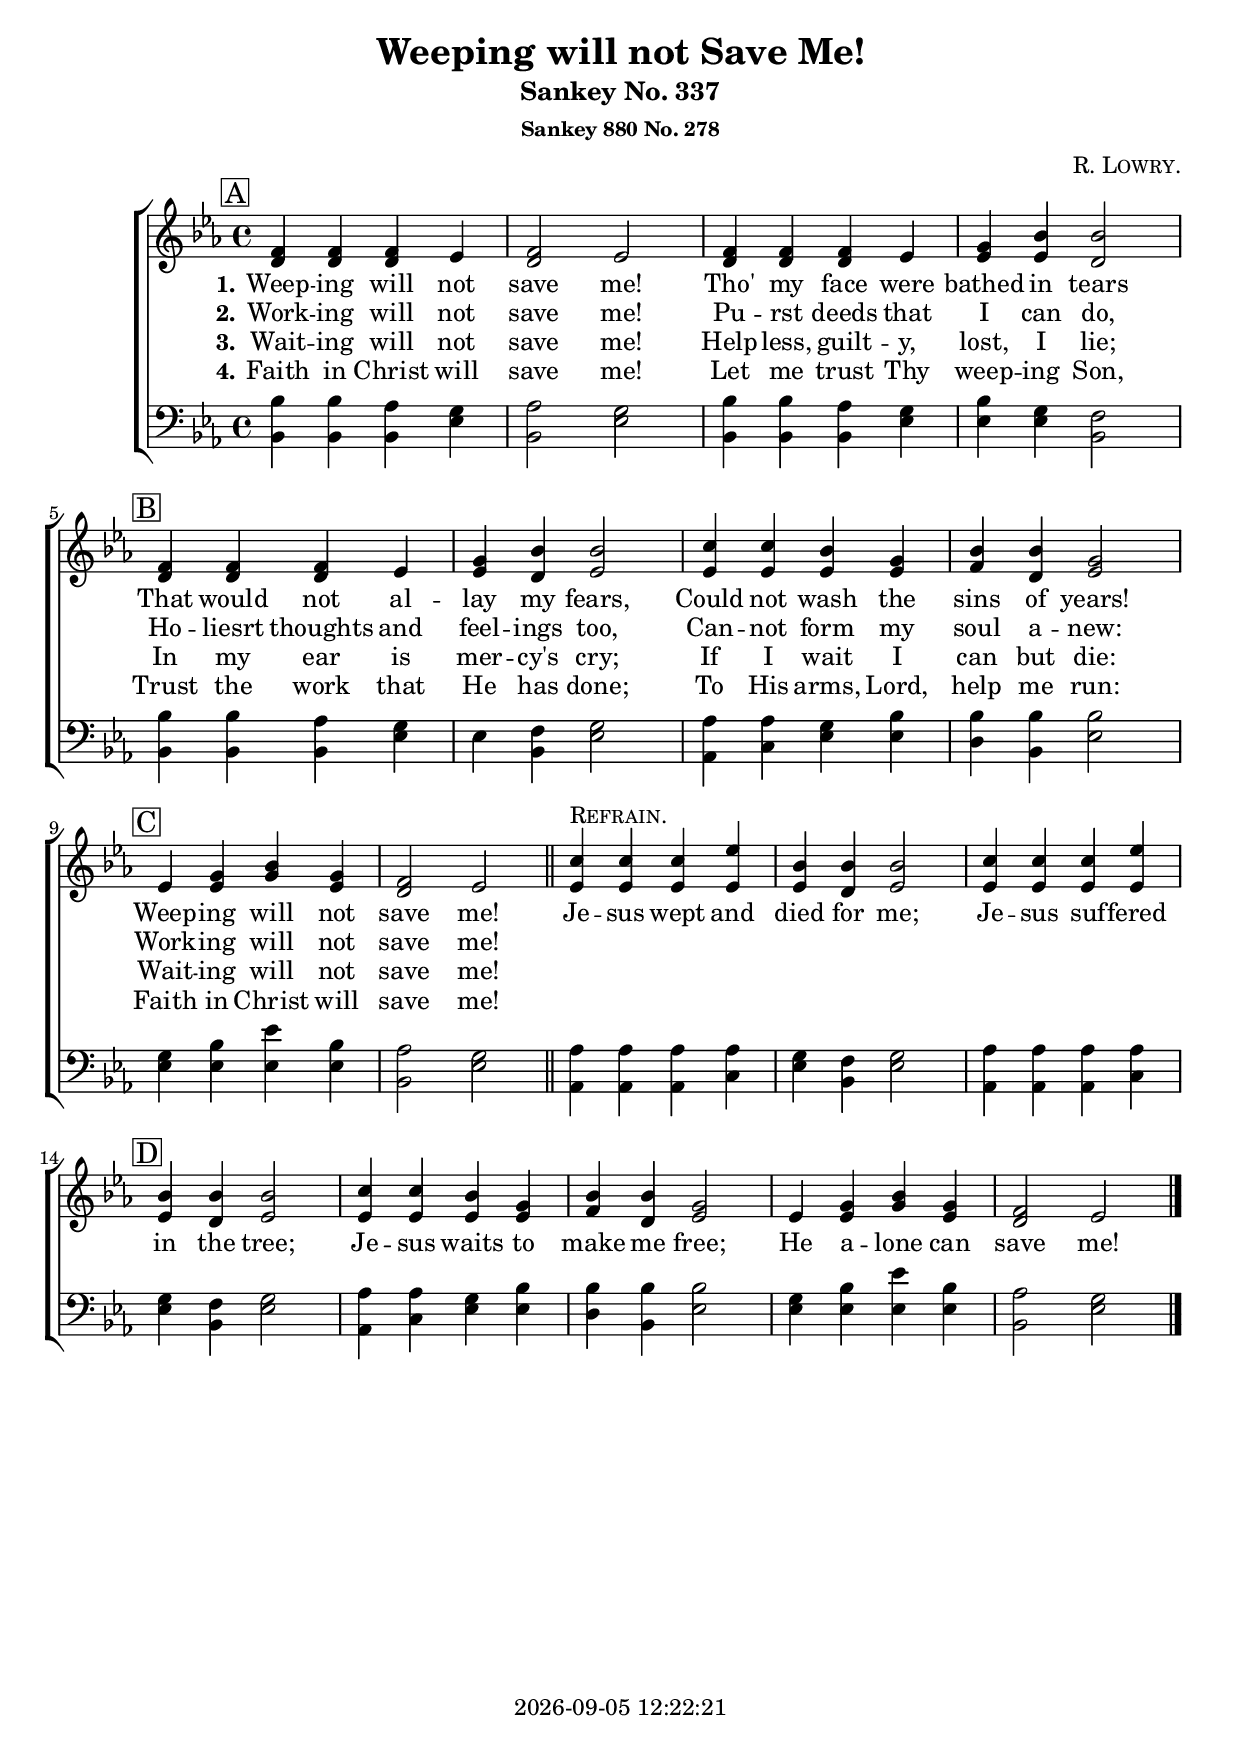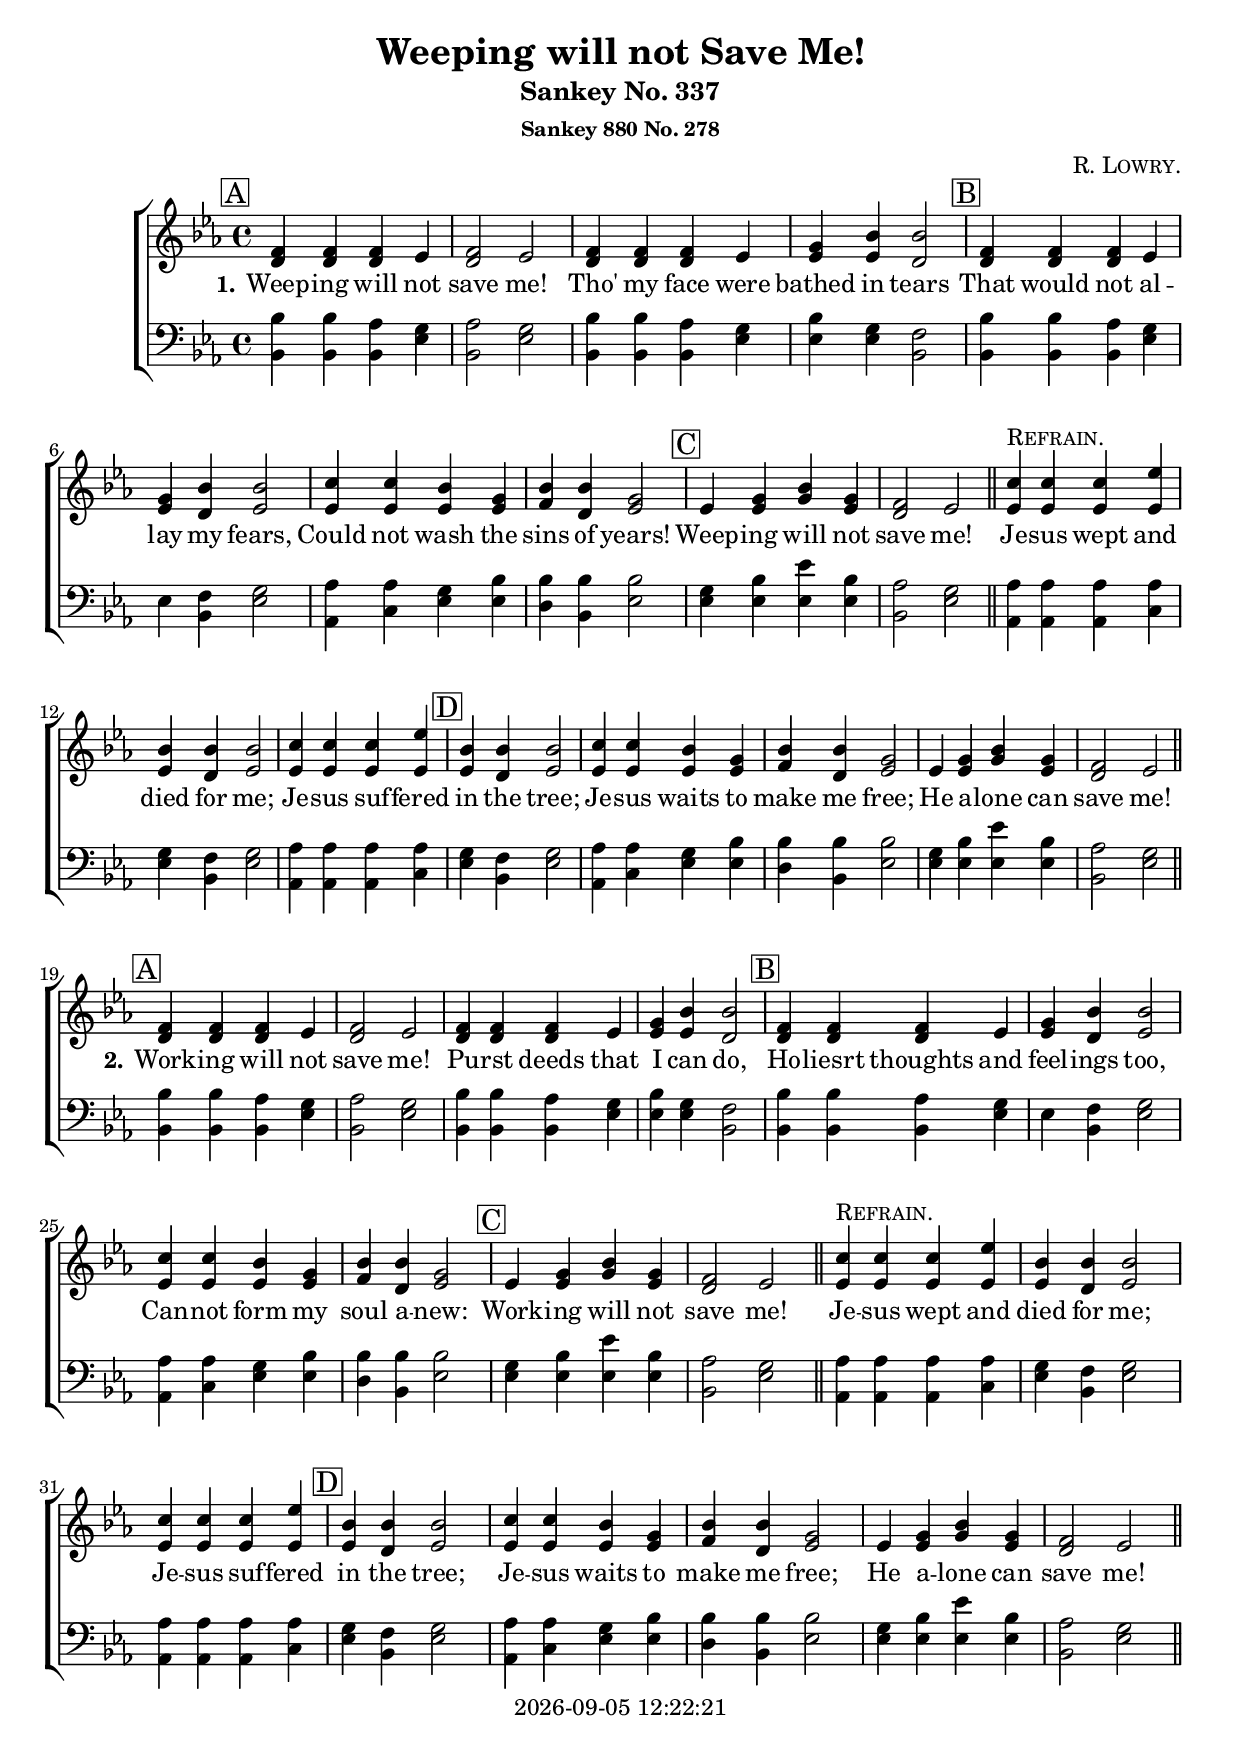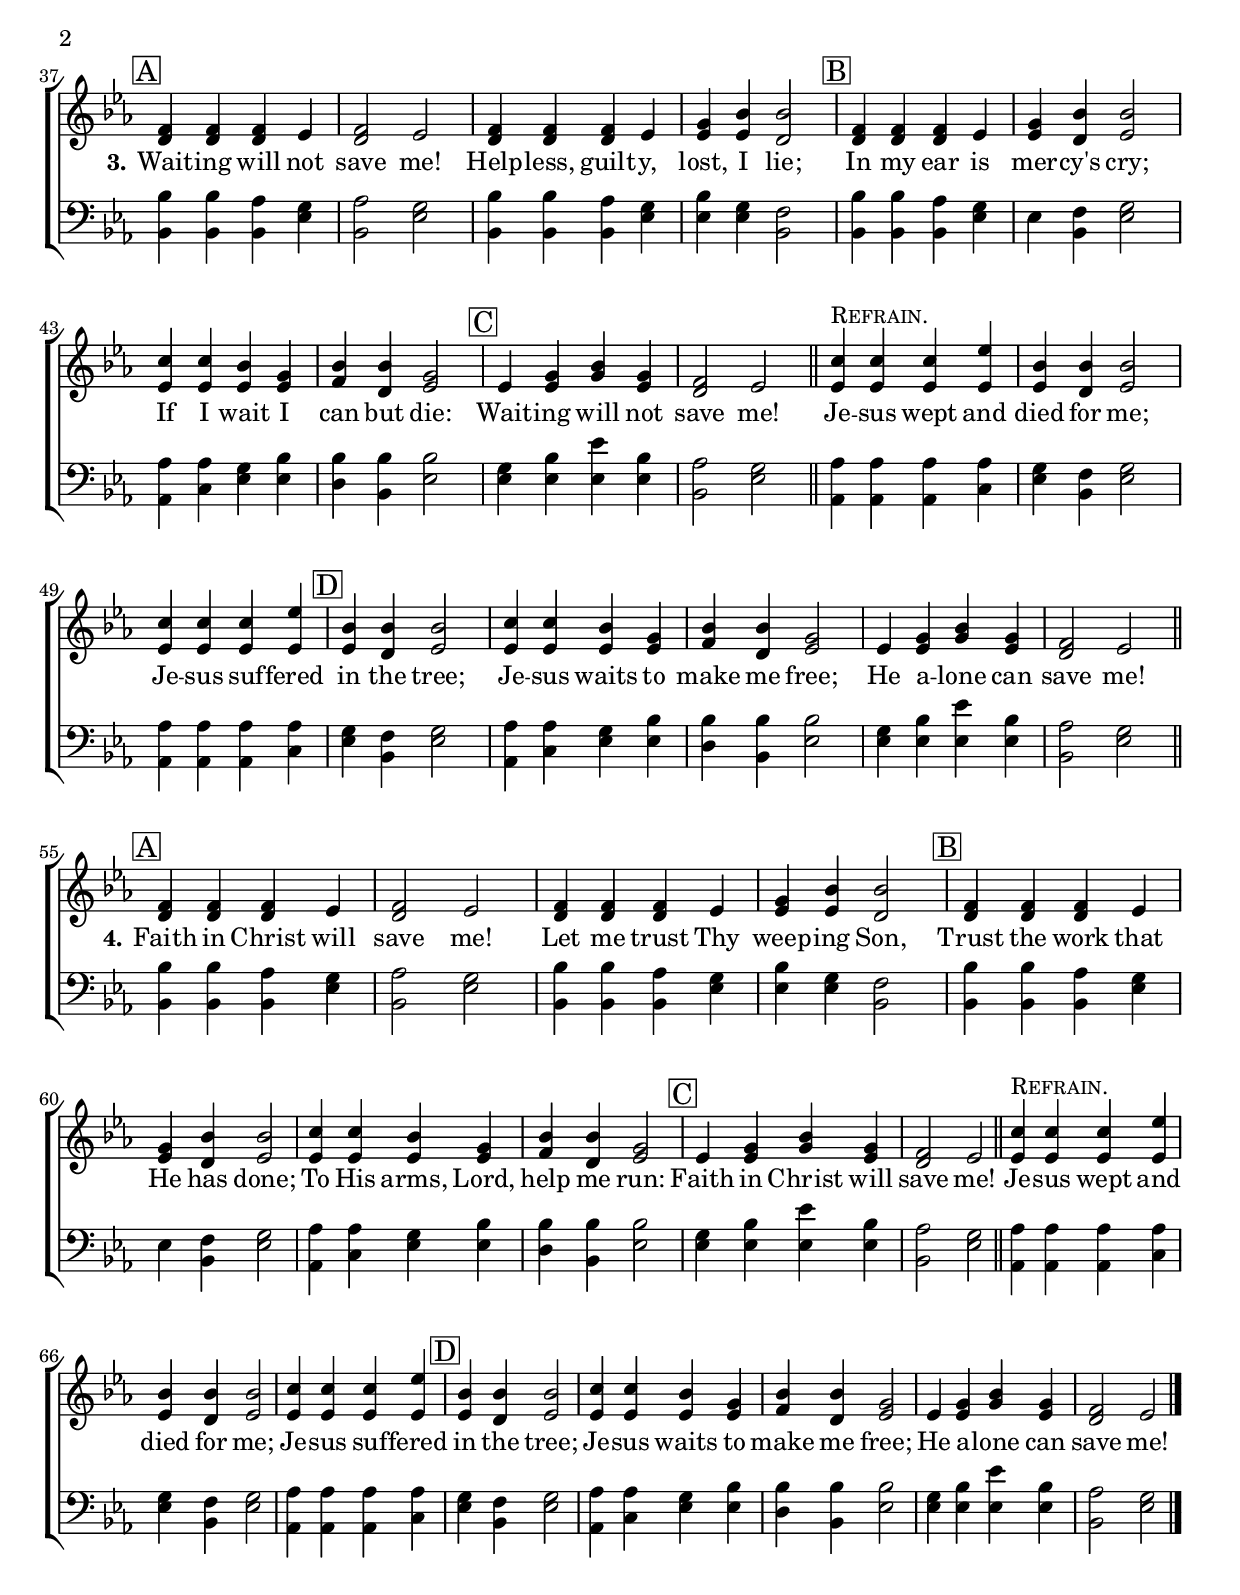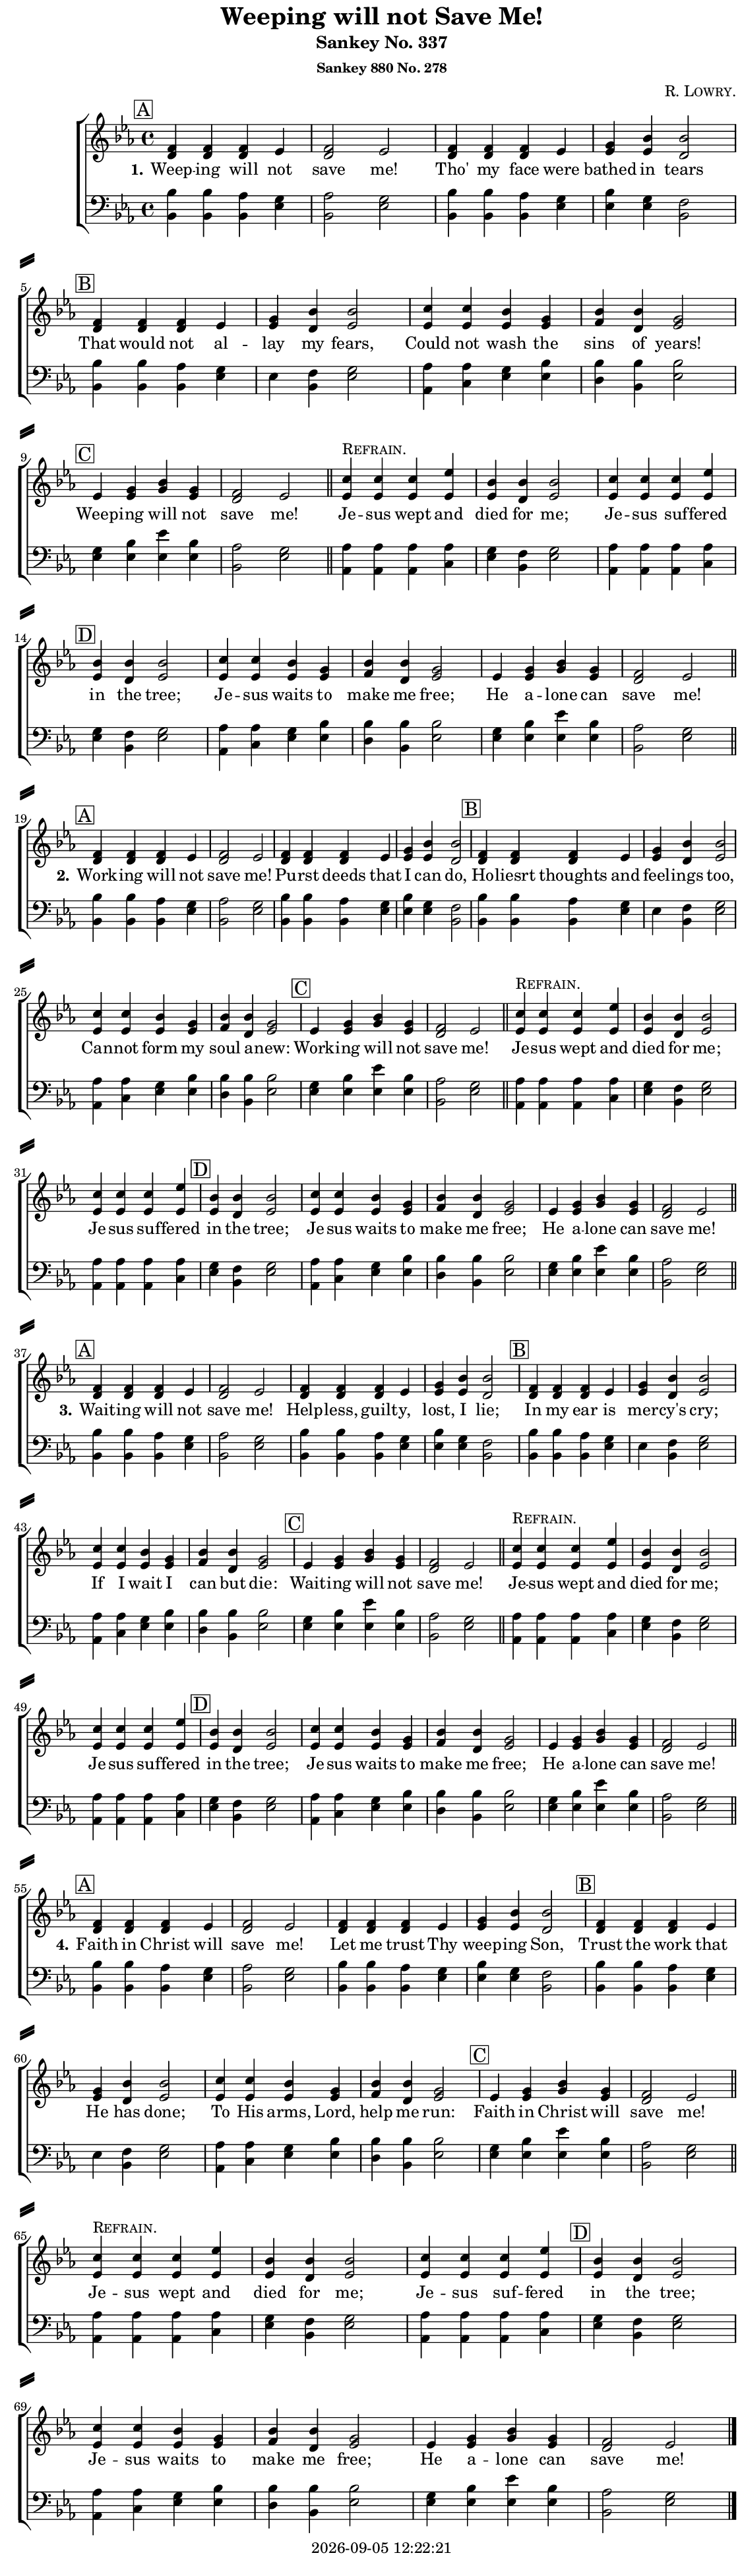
\version "2.22.1"

\include "articulate.ly"

today = #(strftime "%Y-%m-%d %H:%M:%S" (localtime (current-time)))

\header {
% centered at top
%  dedication  = "dedication"
  title       = "Weeping will not Save Me!"
  subtitle    = "Sankey No. 337"
  subsubtitle = "Sankey 880 No. 278"
%  instrument  = "instrument"
  
% arrangement of following lines:
%
%  poet    composer
%  meter   arranger
%  piece       opus

  composer    = \markup\smallCaps "R. Lowry."
%  arranger    = "arranger"
%  opus        = "opus"

%  poet        = \markup\smallCaps ""
%  meter       = \markup\smallCaps "meter"
%  piece       = \markup\smallCaps "piece"

% centered at bottom
% tagline     = "tagline" % default lilypond version
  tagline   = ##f
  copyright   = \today
}

% #(set-global-staff-size 16)

global = {
  \key ees \major
  \time 4/4
}

RehearsalTrack = {
% \set Score.currentBarNumber = #5
  \mark \markup { \box "A" } s1*4
  \mark \markup { \box "B" } s1*4
  \mark \markup { \box "C" } s1*5
  \mark \markup { \box "D" } s1*5
}

TempoTrack = {
  \set Score.tempoHideNote = ##t
  \tempo 4=120
}

nl = { \bar "||" \break }

soprano = \relative {
  \autoBeamOff
  f'4 4 4 ees
  f2 ees
  f4 4 4 ees
  g4 bes4 2
  f4 4 4 ees % B
  g4 bes4 2
  c4 4 bes g
  bes4 4 g2
  ees4 g bes g % C
  f2 ees \bar "||"
  c'4^\markup\smallCaps Refrain. 4 4 ees
  bes 4 4 2
  c4 4 4 ees
  bes4 4 2 % D
  c4 4 bes g
  bes4 4 g2
  ees4 g bes g
  f2 ees
}

alto = \relative {
  \autoBeamOff
  d'4 4 4 ees
  d2 ees
  d4 4 4 ees
  ees4 4 d2
  d4 4 4 ees % B
  ees4 d ees2
  ees4 4 4 4
  f4 d ees2
  ees4 4 g ees % C
  d2 ees
  ees4 4 4 4
  ees4 d ees2
  ees4 4 4 4
  ees4 d ees2
  ees4 4 4 4 % D
  f4 d ees2
  ees4 4 g ees
  d2 ees
}

tenor = \relative {
  \autoBeamOff
  bes4 4 aes g
  aes2 g
  bes4 4 aes g
  bes4 g f2
  bes4 4 aes g % B
  ees4 f g2
  aes4 4 g bes
  bes4 4 2
  g4 bes ees bes % C
  aes2 g
  aes4 4 4 4
  g4 f g2
  aes4 4 4 4
  g4 f g2 % D
  aes4 4 g bes
  bes4 4 2
  g4 bes ees bes
  aes2 g
}

bass = \relative {
  \autoBeamOff
  bes,4 4 4 ees
  bes2 ees
  bes4 4 4 ees
  ees4 4 bes2
  bes4 4 4 ees % B
  ees4 bes ees2
  aes,4 c ees ees
  d4 bes ees2
  ees4 4 4 4 % C
  bes2 ees
  aes,4 4 4 c
  ees4 bes ees2
  aes,4 4 4 c
  ees4 bes ees2
  aes,4 c ees ees
  d4 bes ees2
  ees4 4 4 4
  bes2 ees
}

nom  = {   \set ignoreMelismata = ##t }
yesm = { \unset ignoreMelismata       }

chorus = \lyricmode {
  Je -- sus wept and died for me;
  Je -- sus suf -- fered in the tree;
  Je -- sus waits to make me free;
  He a -- lone can save me!
}

verses = 4

wordsOne = \lyricmode {
  \set stanza = "1."
  Weep -- ing will not save me!
  Tho' my face were bathed in tears
  That would not al -- lay my fears,
  Could not wash the sins of years!
  Weep -- ing will not save me!
}
  
wordsTwo = \lyricmode {
  \set stanza = "2."
  Work -- ing will not save me!
  Pu -- rst deeds that I can do,
  Ho -- liesrt thoughts and feel -- ings too,
  Can -- not form my soul a -- new:
  Work -- ing will not save me!
}
  
wordsThree = \lyricmode {
  \set stanza = "3."
  Wait -- ing will not save me!
  Help -- less, guilt -- y, lost, I lie;
  In my ear is mer -- cy's cry;
  If I wait I can but die:
  Wait -- ing will not save me!
}
  
wordsFour = \lyricmode {
  \set stanza = "4."
  Faith in Christ will save me!
  Let me trust Thy weep -- ing Son,
  Trust the work that He has done;
  To His arms, Lord, help me run:
  Faith in Christ will save me!
}
  
wordsMidi = \lyricmode {
  \set stanza = "1."
  "Weep" "ing " "will " "not " "save " "me! "
  "\nTho' " "my " "face " "were " "bathed " "in " "tears "
  "\nThat " "would " "not " al "lay " "my " "fears, "
  "\nCould " "not " "wash " "the " "sins " "of " "years! "
  "\nWeep" "ing " "will " "not " "save " "me! "
  "\nJe" "sus " "wept " "and " "died " "for " "me; "
  "\nJe" "sus " suf "fered " "in " "the " "tree; "
  "\nJe" "sus " "waits " "to " "make " "me " "free; "
  "\nHe " a "lone " "can " "save " "me! "

  \set stanza = "2."
  "\nWork" "ing " "will " "not " "save " "me! "
  "\nPu" "rst " "deeds " "that " "I " "can " "do, "
  "\nHo" "liesrt " "thoughts " "and " feel "ings " "too, "
  "\nCan" "not " "form " "my " "soul " a "new: "
  "\nWork" "ing " "will " "not " "save " "me! "
  "\nJe" "sus " "wept " "and " "died " "for " "me; "
  "\nJe" "sus " suf "fered " "in " "the " "tree; "
  "\nJe" "sus " "waits " "to " "make " "me " "free; "
  "\nHe " a "lone " "can " "save " "me! "

  \set stanza = "3."
  "\nWait" "ing " "will " "not " "save " "me! "
  "\nHelp" "less, " guilt "y, " "lost, " "I " "lie; "
  "\nIn " "my " "ear " "is " mer "cy's " "cry; "
  "\nIf " "I " "wait " "I " "can " "but " "die: "
  "\nWait" "ing " "will " "not " "save " "me! "
  "\nJe" "sus " "wept " "and " "died " "for " "me; "
  "\nJe" "sus " suf "fered " "in " "the " "tree; "
  "\nJe" "sus " "waits " "to " "make " "me " "free; "
  "\nHe " a "lone " "can " "save " "me! "

  \set stanza = "4."
  "\nFaith " "in " "Christ " "will " "save " "me! "
  "\nLet " "me " "trust " "Thy " weep "ing " "Son, "
  "\nTrust " "the " "work " "that " "He " "has " "done; "
  "\nTo " "His " "arms, " "Lord, " "help " "me " "run: "
  "\nFaith " "in " "Christ " "will " "save " "me! "
  "\nJe" "sus " "wept " "and " "died " "for " "me; "
  "\nJe" "sus " suf "fered " "in " "the " "tree; "
  "\nJe" "sus " "waits " "to " "make " "me " "free; "
  "\nHe " a "lone " "can " "save " "me! "
}

\book {
  \bookOutputSuffix "midi"
  \score {
%    \articulate
        \new ChoirStaff <<
                                % Soprano staff
          \new Staff = soprano
          <<
            \new Voice { \repeat unfold \verses \TempoTrack     }
            \new Voice { \global \repeat unfold \verses \soprano \bar "|." }
            \addlyrics \wordsMidi
          >>
                                % Alto staff
          \new Staff = alto
          <<
            \new Voice { \global \repeat unfold \verses { \alto \nl } \bar "|." }
          >>
                                % Tenor staff
          \new Staff = tenor
          <<
            \clef "treble_8"
            \new Voice { \global \repeat unfold \verses \tenor }
          >>
                                % Bass staff
          \new Staff = bass
          <<
            \clef "bass"
            \new Voice { \global \repeat unfold \verses \bass }
          >>
        >>
    \midi {}
  }
}

\book {
  \bookOutputSuffix "repeat"
  \score {
        \new ChoirStaff <<
                                  % Joint soprano/alto staff
          \new Staff \with { printPartCombineTexts = ##f }
          <<
            \new Voice \RehearsalTrack
            \new Voice \TempoTrack
            \new NullVoice = "aligner" \soprano
            \new Voice = "women" \partCombine { \global \soprano \bar "|." } { \global \alto }
            \new Lyrics \lyricsto "aligner" { \wordsOne \chorus }
            \new Lyrics \lyricsto "aligner"   \wordsTwo
            \new Lyrics \lyricsto "aligner"   \wordsThree
            \new Lyrics \lyricsto "aligner"   \wordsFour
          >>
                                  % Joint tenor/bass staff
          \new Staff \with { printPartCombineTexts = ##f }
          <<
            \clef "bass"
            \new Voice = "men" \partCombine { \global \tenor } { \global \bass }
          >>
        >>
    \layout {
      indent = 1.5\cm
      \context {
        \Staff \RemoveAllEmptyStaves
      }
    }
  }
}

\book {
  \bookOutputSuffix "single"
  \score {
        \new ChoirStaff <<
                                  % Joint soprano/alto staff
          \new Staff \with { printPartCombineTexts = ##f }
          <<
            \new Voice { \repeat unfold \verses \RehearsalTrack }
            \new Voice { \repeat unfold \verses \TempoTrack }
            \new NullVoice = "aligner" { \repeat unfold \verses \soprano }
            \new Voice = "women" \partCombine { \global \repeat unfold \verses \soprano \bar "|." }
                                               { \global \repeat unfold \verses { \alto \nl } \bar "|." }
            \new Lyrics \lyricsto "aligner" { \wordsOne   \chorus
                                              \wordsTwo   \chorus
                                              \wordsThree \chorus
                                              \wordsFour  \chorus
                                            }
          >>
                                  % Joint tenor/bass staff
          \new Staff \with { printPartCombineTexts = ##f }
          <<
            \clef "bass"
            \new Voice = "men" \partCombine { \global \repeat unfold \verses \tenor }
                                            { \global \repeat unfold \verses \bass }
          >>
        >>
    \layout {
      indent = 1.5\cm
      \context {
        \Staff \RemoveAllEmptyStaves
      }
    }
  }
}

\book {
  \bookOutputSuffix "singlepage"
  \paper {
    top-margin = 0
    left-margin = 7
    right-margin = 1
    paper-width = 190\mm
    page-breaking = #ly:one-page-breaking
    system-system-spacing.basic-distance = #15
    system-separator-markup = \slashSeparator
  }
  \score {
        \new ChoirStaff <<
                                  % Joint soprano/alto staff
          \new Staff \with { printPartCombineTexts = ##f }
          <<
            \new Voice { \repeat unfold \verses \RehearsalTrack }
            \new Voice { \repeat unfold \verses \TempoTrack }
            \new NullVoice = "aligner" { \repeat unfold \verses \soprano }
            \new Voice = "women" \partCombine { \global \repeat unfold \verses \soprano \bar "|." }
                                               { \global \repeat unfold \verses { \alto \nl } \bar "|." }
            \new Lyrics \lyricsto "aligner" { \wordsOne   \chorus
                                              \wordsTwo   \chorus
                                              \wordsThree \chorus
                                              \wordsFour  \chorus
                                            }
          >>
                                  % Joint tenor/bass staff
          \new Staff \with { printPartCombineTexts = ##f }
          <<
            \clef "bass"
            \new Voice = "men" \partCombine { \global \repeat unfold \verses \tenor }
                                            { \global \repeat unfold \verses \bass }
          >>
        >>
    \layout {
      indent = 1.5\cm
      \context {
        \Staff \RemoveAllEmptyStaves
      }
    }
  }
}
